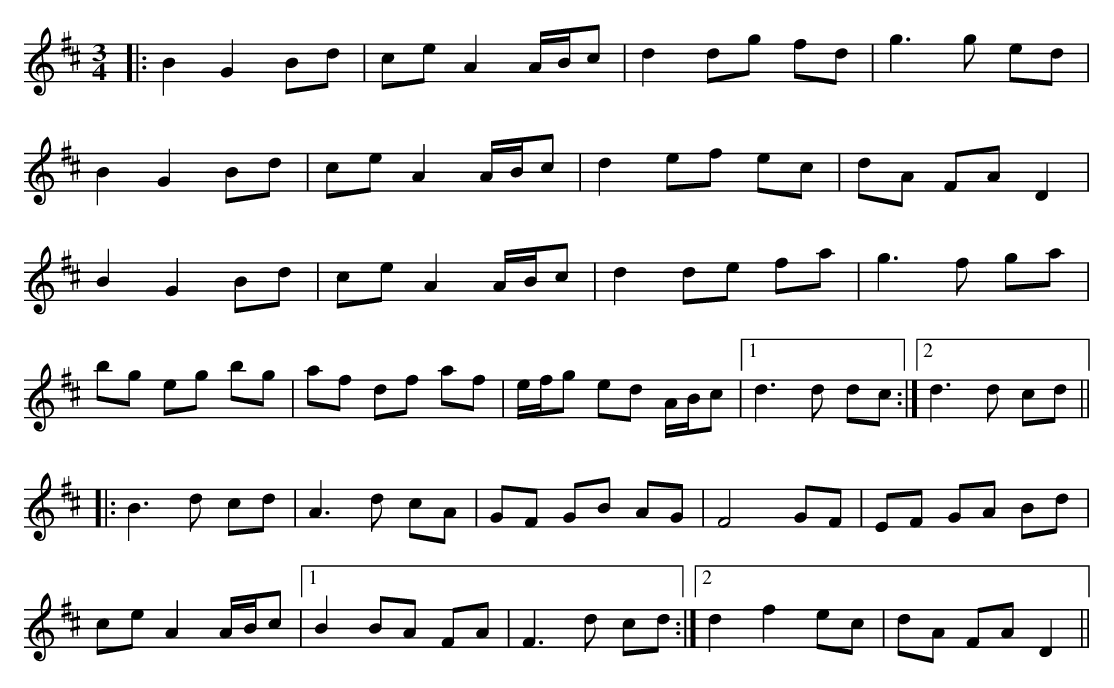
X:1
M:3/4
K:D
|:B2 G2 Bd|ce A2 A/B/c|d2 dg fd|g3g ed|
B2 G2 Bd|ce A2 A/B/c|d2 ef ec|dA FA D2|
B2 G2 Bd|ce A2 A/B/c|d2 de fa|g3f ga|
bg eg bg|af df af|e/f/g ed A/B/c|1 d3d dc:|2 d3d cd||
|:B3d cd|A3d cA|GF GB AG|F4 GF|EF GA Bd|
ce A2 A/B/c|1 B2 BA FA|F3d cd:|2 d2 f2 ec|dA FA D2||
